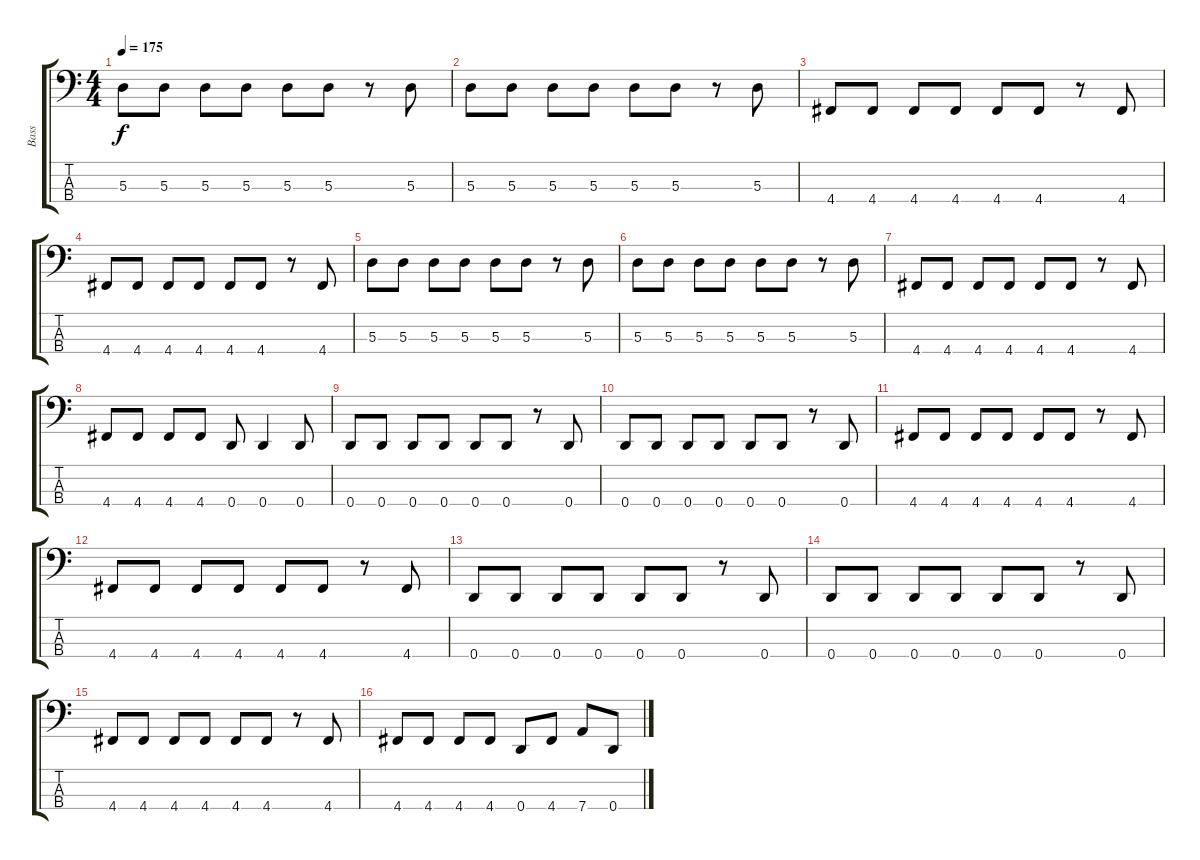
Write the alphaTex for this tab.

\track ("Bass" "Bass") {instrument electricbasspick}
\staff {score tabs}
\tuning (G2 D2 A1 D1) {hide}
\ts (4 4)
\tempo 175
\clef f4
\ks c
5.3.8{dy f instrument electricbasspick} 5.3.8 5.3.8 5.3.8 5.3.8 5.3.8 r.8 5.3.8 |
5.3.8 5.3.8 5.3.8 5.3.8 5.3.8 5.3.8 r.8 5.3.8 |
4.4.8 4.4.8 4.4.8 4.4.8 4.4.8 4.4.8 r.8 4.4.8 |
4.4.8 4.4.8 4.4.8 4.4.8 4.4.8 4.4.8 r.8 4.4.8 |
5.3.8 5.3.8 5.3.8 5.3.8 5.3.8 5.3.8 r.8 5.3.8 |
5.3.8 5.3.8 5.3.8 5.3.8 5.3.8 5.3.8 r.8 5.3.8 |
4.4.8 4.4.8 4.4.8 4.4.8 4.4.8 4.4.8 r.8 4.4.8 |
4.4.8 4.4.8 4.4.8 4.4.8 0.4.8 0.4.4 0.4.8 |
0.4.8 0.4.8 0.4.8 0.4.8 0.4.8 0.4.8 r.8 0.4.8 |
0.4.8 0.4.8 0.4.8 0.4.8 0.4.8 0.4.8 r.8 0.4.8 |
4.4.8 4.4.8 4.4.8 4.4.8 4.4.8 4.4.8 r.8 4.4.8 |
4.4.8 4.4.8 4.4.8 4.4.8 4.4.8 4.4.8 r.8 4.4.8 |
0.4.8 0.4.8 0.4.8 0.4.8 0.4.8 0.4.8 r.8 0.4.8 |
0.4.8 0.4.8 0.4.8 0.4.8 0.4.8 0.4.8 r.8 0.4.8 |
4.4.8 4.4.8 4.4.8 4.4.8 4.4.8 4.4.8 r.8 4.4.8 |
4.4.8 4.4.8 4.4.8 4.4.8 0.4.8 4.4.8 7.4.8 0.4.8
